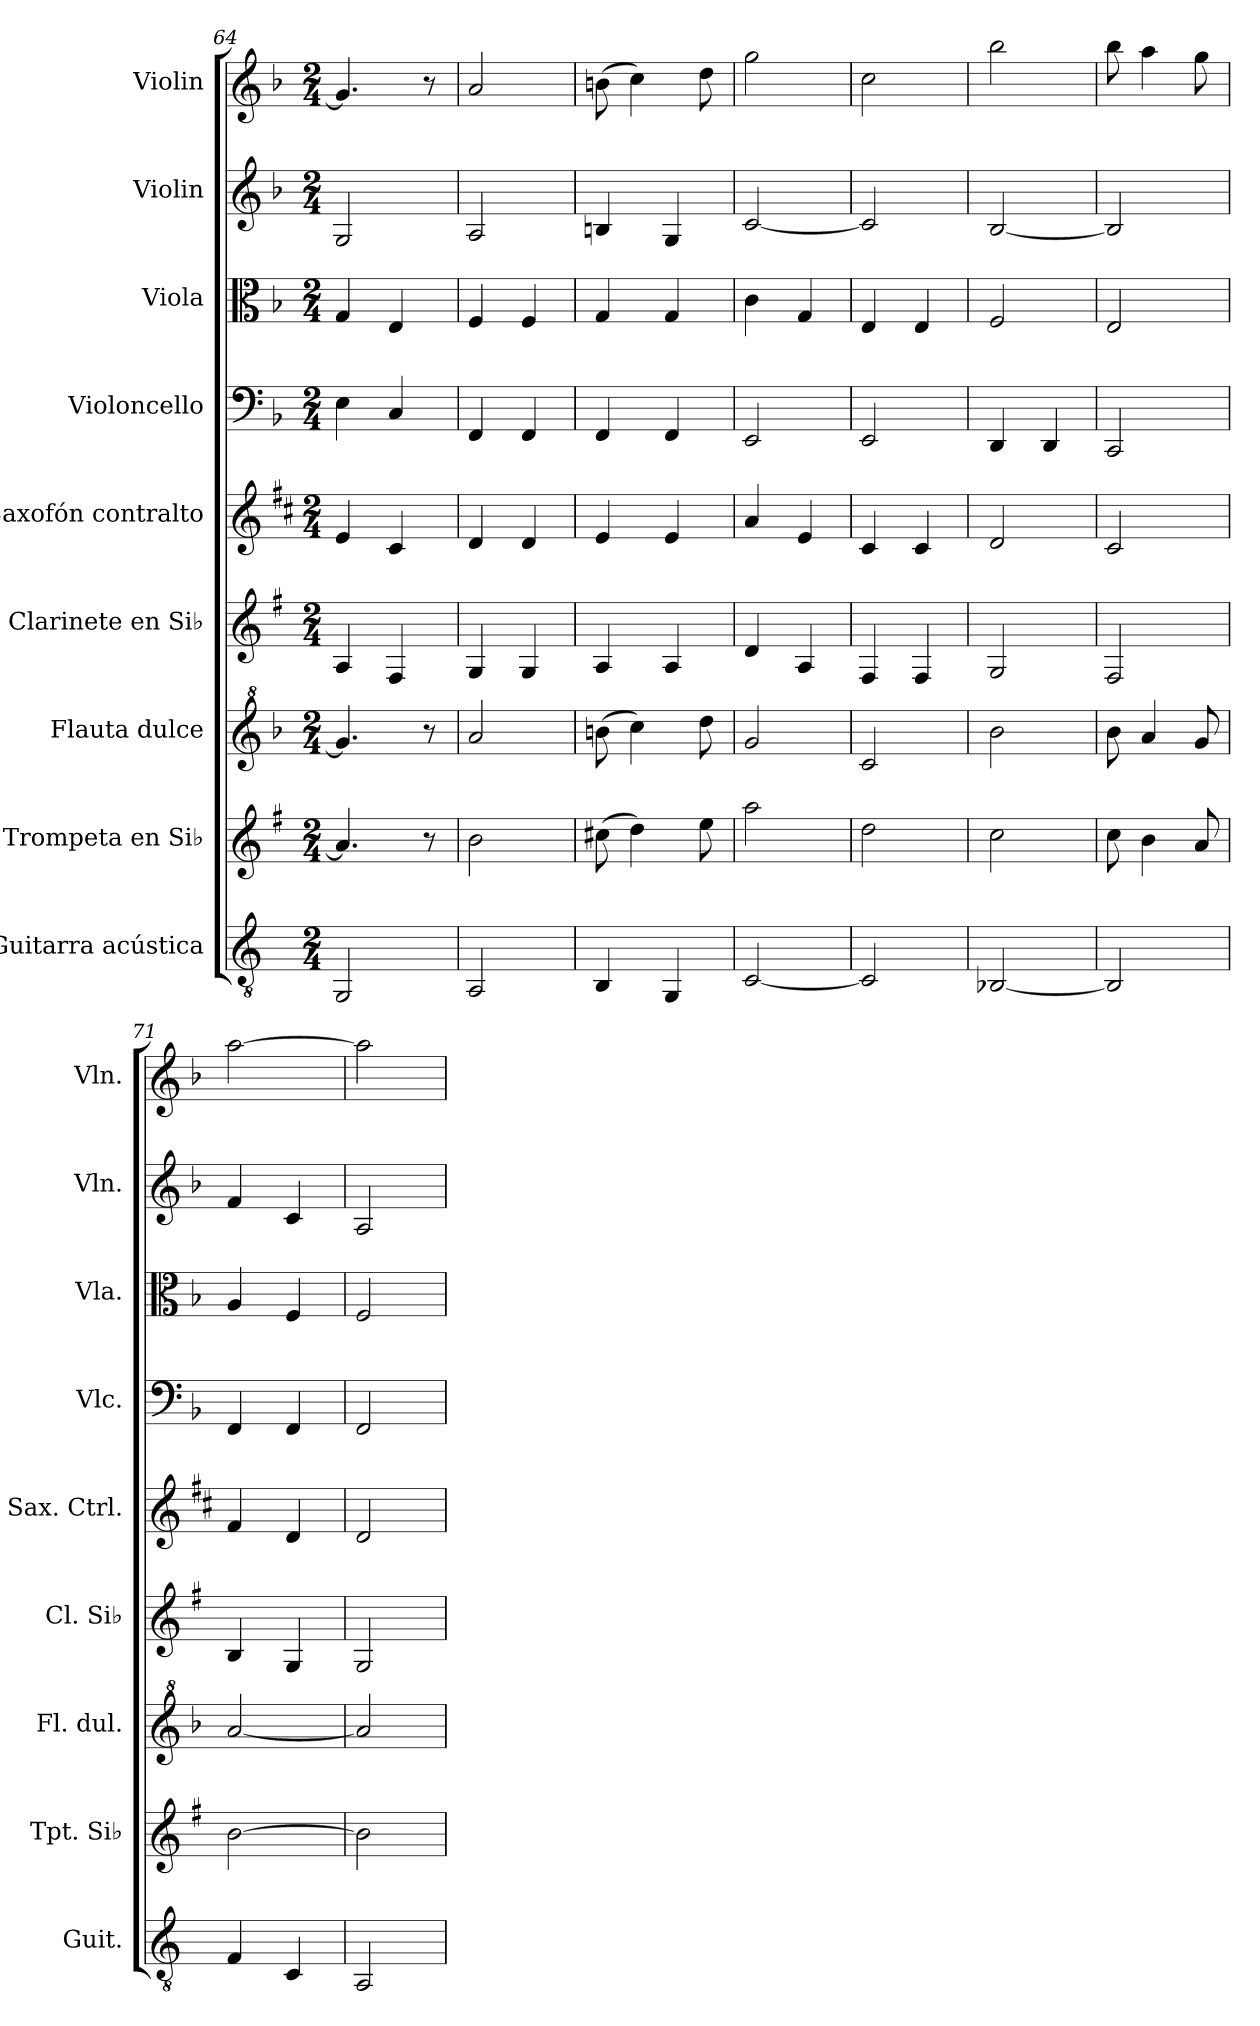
**kern	**kern	**kern	**kern	**kern	**kern	**kern	**kern	**kern
*part9	*part8	*part7	*part6	*part5	*part4	*part3	*part2	*part1
*staff9	*staff8	*staff7	*staff6	*staff5	*staff4	*staff3	*staff2	*staff1
*I"Guitarra acústica	*I"Trompeta en Si♭	*I"Flauta dulce	*I"Clarinete en Si♭	*I"Saxofón contralto	*I"Violoncello	*I"Viola	*I"Violin	*I"Violin
*I'Guit.	*I'Tpt. Si♭	*I'Fl. dul.	*I'Cl. Si♭	*I'Sax. Ctrl.	*I'Vlc.	*I'Vla.	*I'Vln.	*I'Vln.
*clefGv2	*clefG2	*clefG^2	*clefG2	*clefG2	*clefF4	*clefC3	*clefG2	*clefG2
*	*ITrd1c2	*	*ITrd1c2	*ITrd5c9	*	*	*	*
*k[]	*k[b-]	*k[b-]	*k[b-]	*k[b-]	*k[b-]	*k[b-]	*k[b-]	*k[b-]
*M2/4	*M2/4	*M2/4	*M2/4	*M2/4	*M2/4	*M2/4	*M2/4	*M2/4
=64	=64	=64	=64	=64	=64	=64	=64	=64
2GG/	4.g/]	4.gg/]	4G/	4G/	4E\	4G/	2G/	4.g/]
.	.	.	4E/	4E/	4C/	4E/	.	.
.	8r	8r	.	.	.	.	.	8r
=65	=65	=65	=65	=65	=65	=65	=65	=65
2AA/	2a\	2aa/	4F/	4F/	4FF/	4F/	2A/	2a/
.	.	.	4F/	4F/	4FF/	4F/	.	.
=66	=66	=66	=66	=66	=66	=66	=66	=66
4BB/	(8bn\	(8bbn\	4G/	4G/	4FF/	4G/	4Bn/	(8bn\
.	4cc\)	4ccc\)	.	.	.	.	.	4cc\)
4GG/	.	.	4G/	4G/	4FF/	4G/	4G/	.
.	8dd\	8ddd\	.	.	.	.	.	8dd\
=67	=67	=67	=67	=67	=67	=67	=67	=67
[2C/	2gg\	2gg/	4c/	4c/	2EE/	4c\	[2c/	2gg\
.	.	.	4G/	4G/	.	4G/	.	.
=68	=68	=68	=68	=68	=68	=68	=68	=68
2C/]	2cc\	2cc/	4E/	4E/	2EE/	4E/	2c/]	2cc\
.	.	.	4E/	4E/	.	4E/	.	.
=69	=69	=69	=69	=69	=69	=69	=69	=69
[2BB-X/	2b-\	2bb-\	2F/	2F/	4DD/	2F/	[2B-/	2bb-\
.	.	.	.	.	4DD/	.	.	.
=70	=70	=70	=70	=70	=70	=70	=70	=70
2BB-/]	8b-\	8bb-\	2E/	2E/	2CC/	2E/	2B-/]	8bb-\
.	4a\	4aa/	.	.	.	.	.	4aa\
.	8g/	8gg/	.	.	.	.	.	8gg\
=71	=71	=71	=71	=71	=71	=71	=71	=71
4F/	[2a\	[2aa/	4A/	4A/	4FF/	4A/	4f/	[2aa\
4C/	.	.	4F/	4F/	4FF/	4F/	4c/	.
=72	=72	=72	=72	=72	=72	=72	=72	=72
2AA/	2a\]	2aa/]	2F/	2F/	2FF/	2F/	2A/	2aa\]
=	=	=	=	=	=	=	=	=
*-	*-	*-	*-	*-	*-	*-	*-	*-
